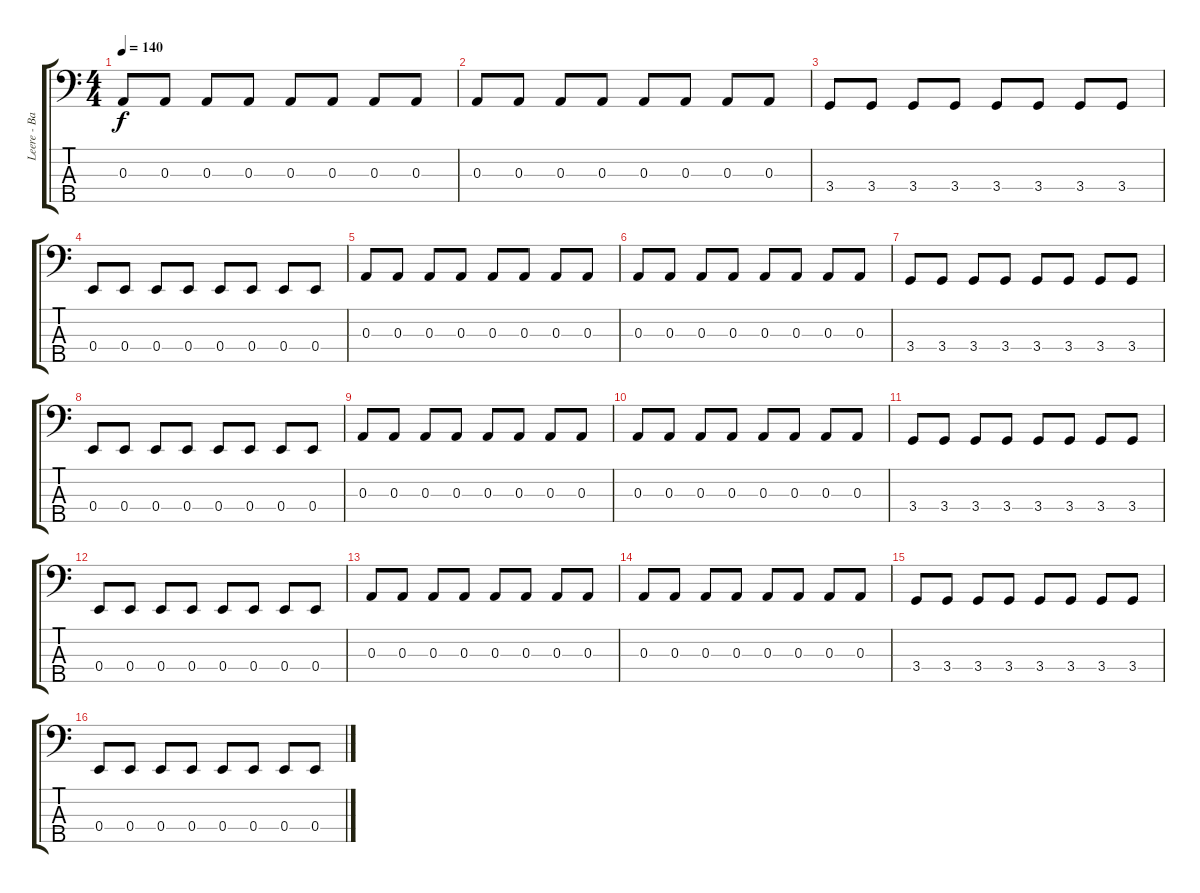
\track ("Leere - Bass" "Leere - Ba") {instrument electricbasspick}
\staff {score tabs}
\tuning (G2 D2 A1 E1 B0) {hide}
\ts (4 4)
\tempo 140
\clef f4
\ks c
0.3.8{dy f} 0.3.8 0.3.8 0.3.8 0.3.8 0.3.8 0.3.8 0.3.8 |
0.3.8 0.3.8 0.3.8 0.3.8 0.3.8 0.3.8 0.3.8 0.3.8 |
3.4.8 3.4.8 3.4.8 3.4.8 3.4.8 3.4.8 3.4.8 3.4.8 |
0.4.8 0.4.8 0.4.8 0.4.8 0.4.8 0.4.8 0.4.8 0.4.8 |
0.3.8 0.3.8 0.3.8 0.3.8 0.3.8 0.3.8 0.3.8 0.3.8 |
0.3.8 0.3.8 0.3.8 0.3.8 0.3.8 0.3.8 0.3.8 0.3.8 |
3.4.8 3.4.8 3.4.8 3.4.8 3.4.8 3.4.8 3.4.8 3.4.8 |
0.4.8 0.4.8 0.4.8 0.4.8 0.4.8 0.4.8 0.4.8 0.4.8 |
0.3.8 0.3.8 0.3.8 0.3.8 0.3.8 0.3.8 0.3.8 0.3.8 |
0.3.8 0.3.8 0.3.8 0.3.8 0.3.8 0.3.8 0.3.8 0.3.8 |
3.4.8 3.4.8 3.4.8 3.4.8 3.4.8 3.4.8 3.4.8 3.4.8 |
0.4.8 0.4.8 0.4.8 0.4.8 0.4.8 0.4.8 0.4.8 0.4.8 |
0.3.8 0.3.8 0.3.8 0.3.8 0.3.8 0.3.8 0.3.8 0.3.8 |
0.3.8 0.3.8 0.3.8 0.3.8 0.3.8 0.3.8 0.3.8 0.3.8 |
3.4.8 3.4.8 3.4.8 3.4.8 3.4.8 3.4.8 3.4.8 3.4.8 |
0.4.8 0.4.8 0.4.8 0.4.8 0.4.8 0.4.8 0.4.8 0.4.8
